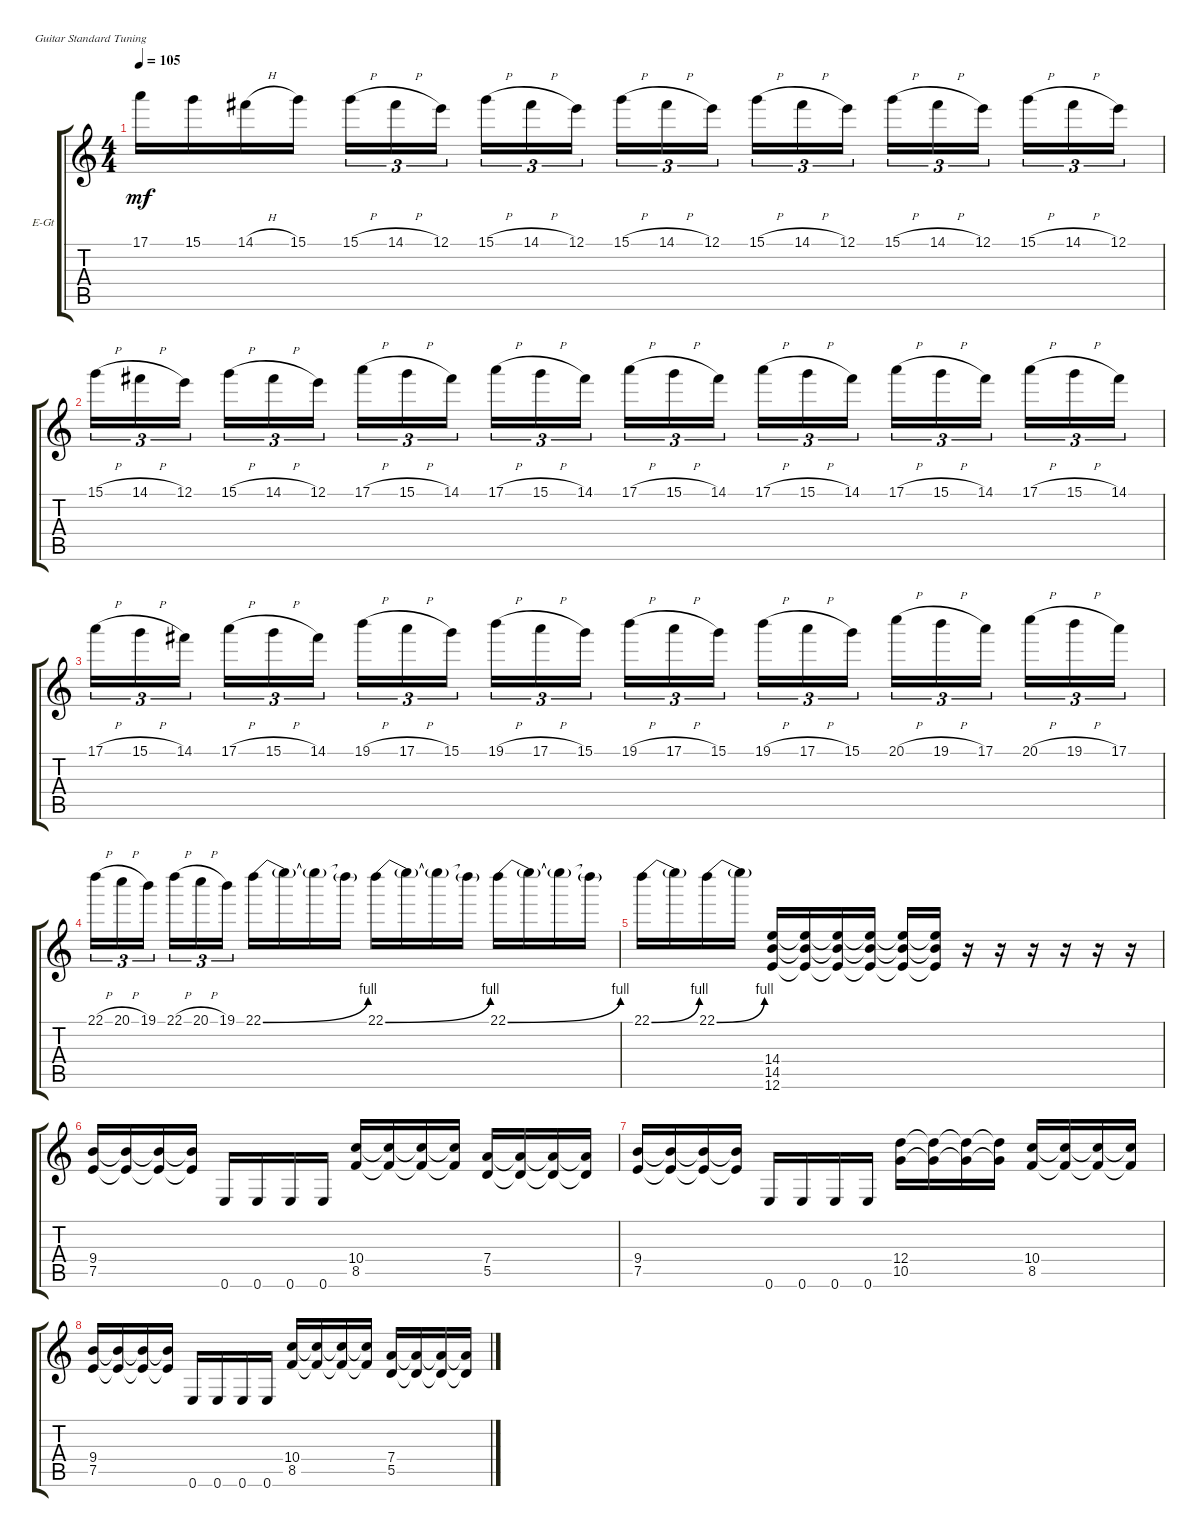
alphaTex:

\defaultSystemsLayout 4
\bracketExtendMode groupsimilarinstruments
\firstSystemTrackNameOrientation horizontal
\otherSystemsTrackNameOrientation horizontal
\track ("Electric Guitar" "E-Gt") {instrument distortionguitar}
\staff {score tabs}
\tuning (E4 B3 G3 D3 A2 E2)
\ts (4 4)
\tempo 105
\clef g2
\ks c
17.1{t}.16{dy mf} 15.1.16 14.1{h}.16 15.1.16 15.1{h}.16{tu (3 2)} 14.1{h}.16{tu (3 2)} 12.1.16{tu (3 2)} 15.1{h}.16{tu (3 2)} 14.1{h}.16{tu (3 2)} 12.1.16{tu (3 2)} 15.1{h}.16{tu (3 2)} 14.1{h}.16{tu (3 2)} 12.1.16{tu (3 2)} 15.1{h}.16{tu (3 2)} 14.1{h}.16{tu (3 2)} 12.1.16{tu (3 2)} 15.1{h}.16{tu (3 2)} 14.1{h}.16{tu (3 2)} 12.1.16{tu (3 2)} 15.1{h}.16{tu (3 2)} 14.1{h}.16{tu (3 2)} 12.1.16{tu (3 2)} |
15.1{h}.16{tu (3 2)} 14.1{h}.16{tu (3 2)} 12.1.16{tu (3 2)} 15.1{h}.16{tu (3 2)} 14.1{h}.16{tu (3 2)} 12.1.16{tu (3 2)} 17.1{h}.16{tu (3 2)} 15.1{h}.16{tu (3 2)} 14.1.16{tu (3 2)} 17.1{h}.16{tu (3 2)} 15.1{h}.16{tu (3 2)} 14.1.16{tu (3 2)} 17.1{h}.16{tu (3 2)} 15.1{h}.16{tu (3 2)} 14.1.16{tu (3 2)} 17.1{h}.16{tu (3 2)} 15.1{h}.16{tu (3 2)} 14.1.16{tu (3 2)} 17.1{h}.16{tu (3 2)} 15.1{h}.16{tu (3 2)} 14.1.16{tu (3 2)} 17.1{h}.16{tu (3 2)} 15.1{h}.16{tu (3 2)} 14.1.16{tu (3 2)} |
17.1{h}.16{tu (3 2)} 15.1{h}.16{tu (3 2)} 14.1.16{tu (3 2)} 17.1{h}.16{tu (3 2)} 15.1{h}.16{tu (3 2)} 14.1.16{tu (3 2)} 19.1{h}.16{tu (3 2)} 17.1{h}.16{tu (3 2)} 15.1.16{tu (3 2)} 19.1{h}.16{tu (3 2)} 17.1{h}.16{tu (3 2)} 15.1.16{tu (3 2)} 19.1{h}.16{tu (3 2)} 17.1{h}.16{tu (3 2)} 15.1.16{tu (3 2)} 19.1{h}.16{tu (3 2)} 17.1{h}.16{tu (3 2)} 15.1.16{tu (3 2)} 20.1{h}.16{tu (3 2)} 19.1{h}.16{tu (3 2)} 17.1.16{tu (3 2)} 20.1{h}.16{tu (3 2)} 19.1{h}.16{tu (3 2)} 17.1.16{tu (3 2)} |
22.1{h}.16{tu (3 2)} 20.1{h}.16{tu (3 2)} 19.1.16{tu (3 2)} 22.1{h}.16{tu (3 2)} 20.1{h}.16{tu (3 2)} 19.1.16{tu (3 2)} 22.1{be (bend 0 0 15 4)}.16 22.1{t}.16 22.1{t}.16 22.1{t}.16 22.1{be (bend 0 0 15 4)}.16 22.1{t}.16 22.1{t}.16 22.1{t}.16 22.1{be (bend 0 0 15 4)}.16 22.1{t}.16 22.1{t}.16 22.1{t}.16 |
22.1{be (bend 0 0 15 4)}.16 22.1{t}.16 22.1{be (bend 0 0 15 4)}.16 22.1{t}.16 (12.6 14.5 14.4).16 (12.6{t} 14.5{t} 14.4{t}).16 (12.6{t} 14.5{t} 14.4{t}).16 (12.6{t} 14.5{t} 14.4{t}).16 (12.6{t} 14.5{t} 14.4{t}).16 (12.6{t} 14.5{t} 14.4{t}).16 r.16 r.16 r.16 r.16 r.16 r.16 |
(7.5 9.4).16 (7.5{t} 9.4{t}).16 (7.5{t} 9.4{t}).16 (7.5{t} 9.4{t}).16 0.6.16 0.6.16 0.6.16 0.6.16 (8.5 10.4).16 (8.5{t} 10.4{t}).16 (8.5{t} 10.4{t}).16 (8.5{t} 10.4{t}).16 (5.5 7.4).16 (5.5{t} 7.4{t}).16 (5.5{t} 7.4{t}).16 (5.5{t} 7.4{t}).16 |
(7.5 9.4).16 (7.5{t} 9.4{t}).16 (7.5{t} 9.4{t}).16 (7.5{t} 9.4{t}).16 0.6.16 0.6.16 0.6.16 0.6.16 (10.5 12.4).16 (12.4{t} 10.5{t}).16 (12.4{t} 10.5{t}).16 (12.4{t} 10.5{t}).16 (8.5 10.4).16 (8.5{t} 10.4{t}).16 (8.5{t} 10.4{t}).16 (8.5{t} 10.4{t}).16 |
(7.5 9.4).16 (7.5{t} 9.4{t}).16 (7.5{t} 9.4{t}).16 (7.5{t} 9.4{t}).16 0.6.16 0.6.16 0.6.16 0.6.16 (8.5 10.4).16 (8.5{t} 10.4{t}).16 (8.5{t} 10.4{t}).16 (8.5{t} 10.4{t}).16 (5.5 7.4).16 (5.5{t} 7.4{t}).16 (5.5{t} 7.4{t}).16 (5.5{t} 7.4{t}).16
